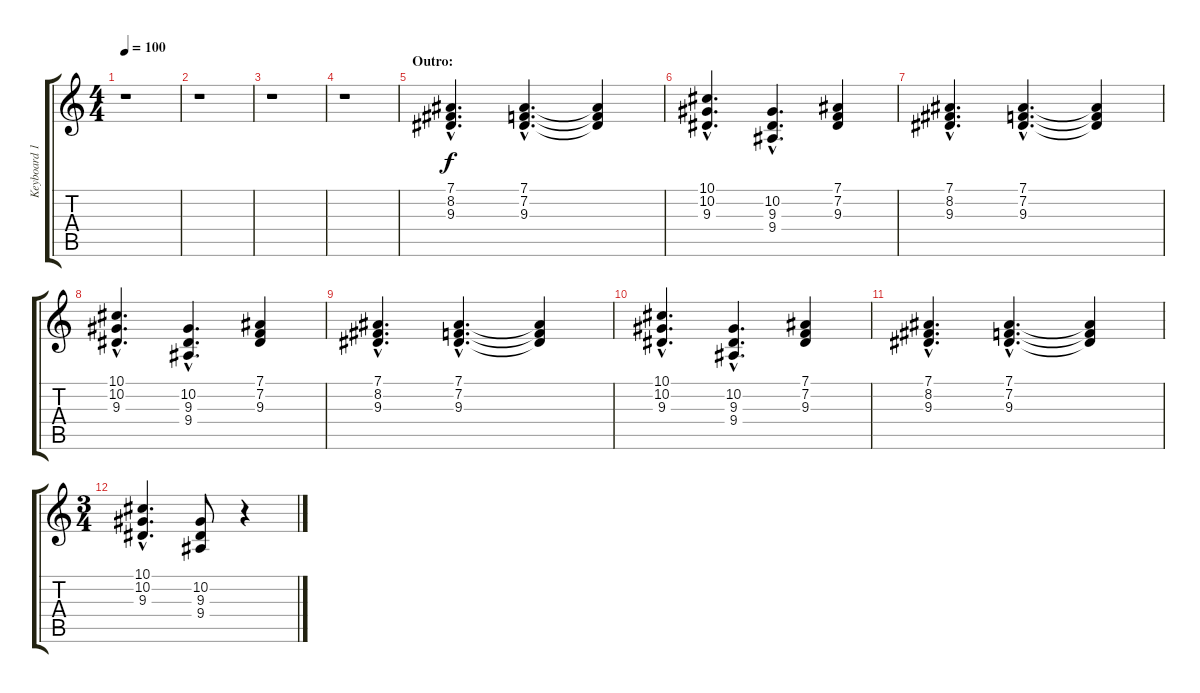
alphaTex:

\track ("Keyboard 1" "Keyboard 1") {instrument stringensemble1}
\staff {score tabs}
\tuning (Eb4 Bb3 Gb3 Db3 Ab2 Eb2) {hide}
\ts (4 4)
\tempo 100
\clef g2
\ks c
r.1{dy f} |
r.1 |
r.1 |
r.1 |
\section ("" "Outro:")
(7.1{hac} 8.2{hac} 9.3{hac}).4{d volume 10 instrument churchorgan} (7.1{hac} 7.2{hac} 9.3{hac}).4{d} (7.1{t} 7.2{t} 9.3{t}).4 |
(10.1{hac} 10.2{hac} 9.3{hac}).4{d} (10.2{hac} 9.3{hac} 9.4{hac}).4{d} (7.1 7.2 9.3).4 |
(7.1{hac} 8.2{hac} 9.3{hac}).4{d} (7.1{hac} 7.2{hac} 9.3{hac}).4{d} (7.1{t} 7.2{t} 9.3{t}).4 |
(10.1{hac} 10.2{hac} 9.3{hac}).4{d} (10.2{hac} 9.3{hac} 9.4{hac}).4{d} (7.1 7.2 9.3).4 |
(7.1{hac} 8.2{hac} 9.3{hac}).4{d} (7.1{hac} 7.2{hac} 9.3{hac}).4{d} (7.1{t} 7.2{t} 9.3{t}).4 |
(10.1{hac} 10.2{hac} 9.3{hac}).4{d} (10.2{hac} 9.3{hac} 9.4{hac}).4{d} (7.1 7.2 9.3).4 |
(7.1{hac} 8.2{hac} 9.3{hac}).4{d} (7.1{hac} 7.2{hac} 9.3{hac}).4{d} (7.1{t} 7.2{t} 9.3{t}).4 |
\ts (3 4)
(10.1{hac} 10.2{hac} 9.3{hac}).4{d} (10.2 9.3 9.4).8 r.4
